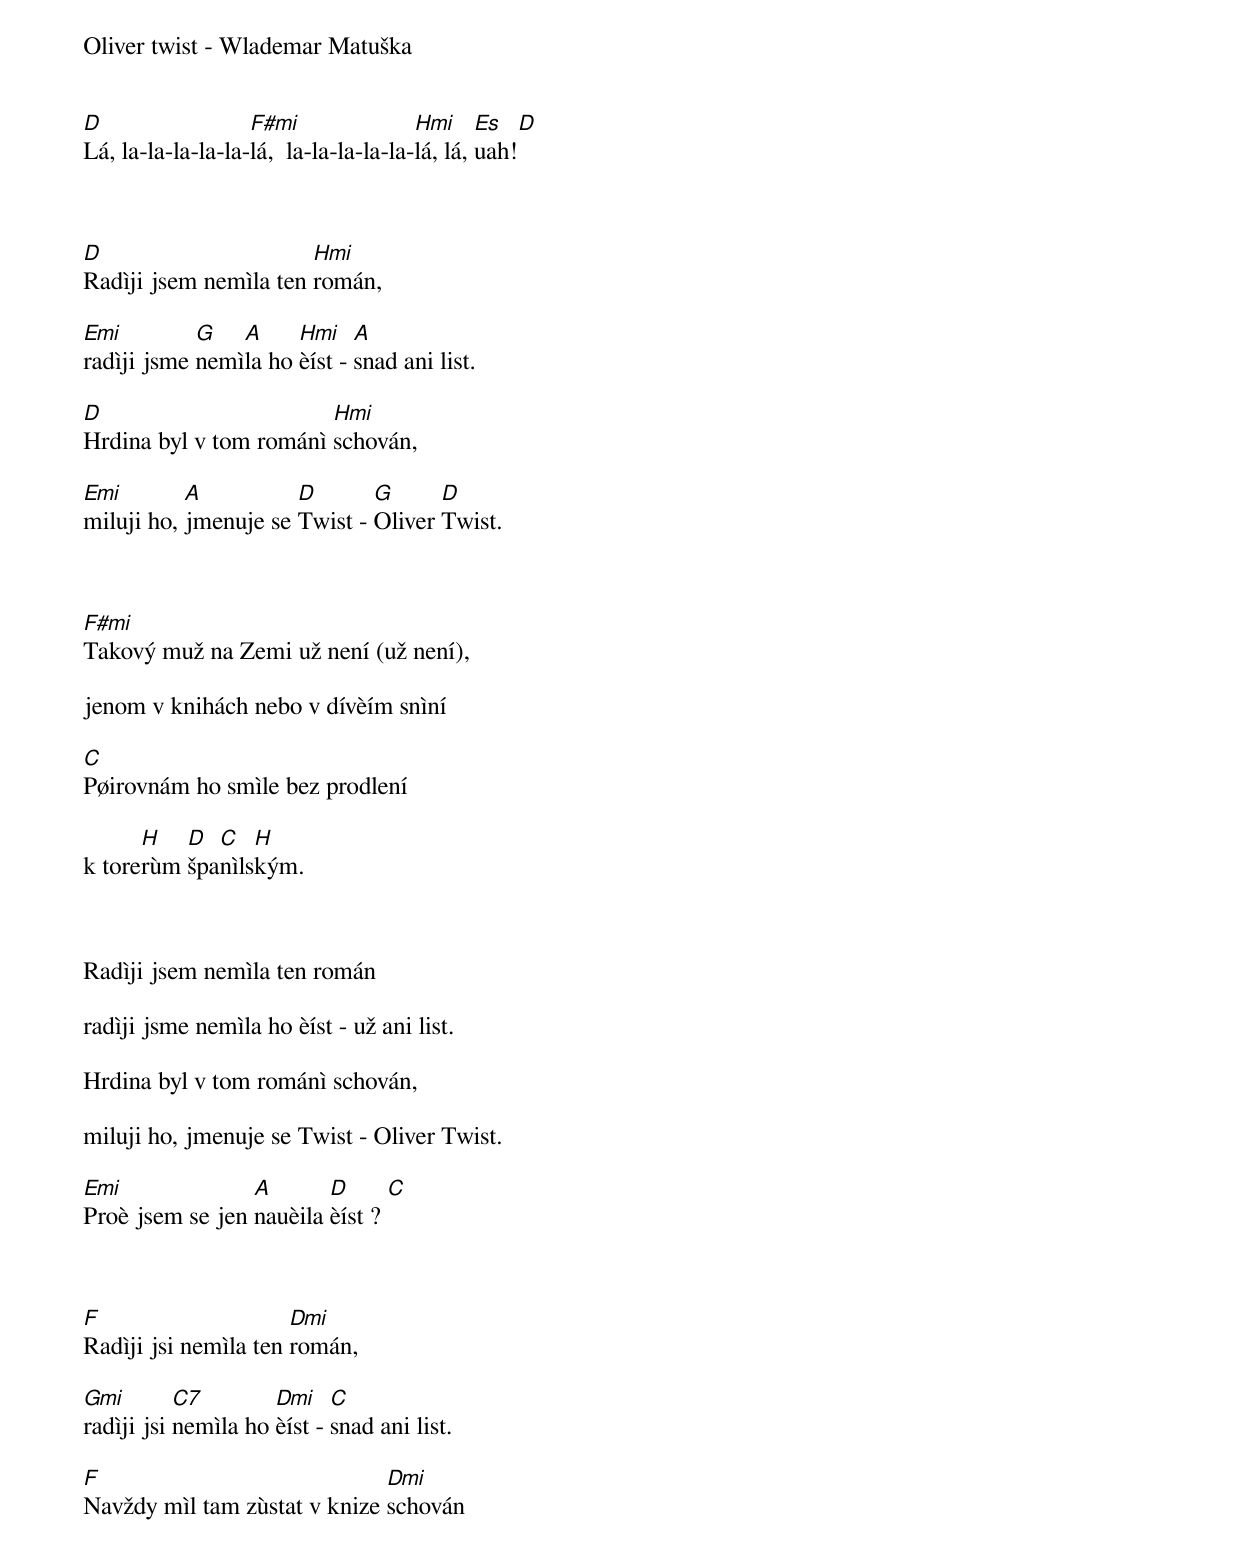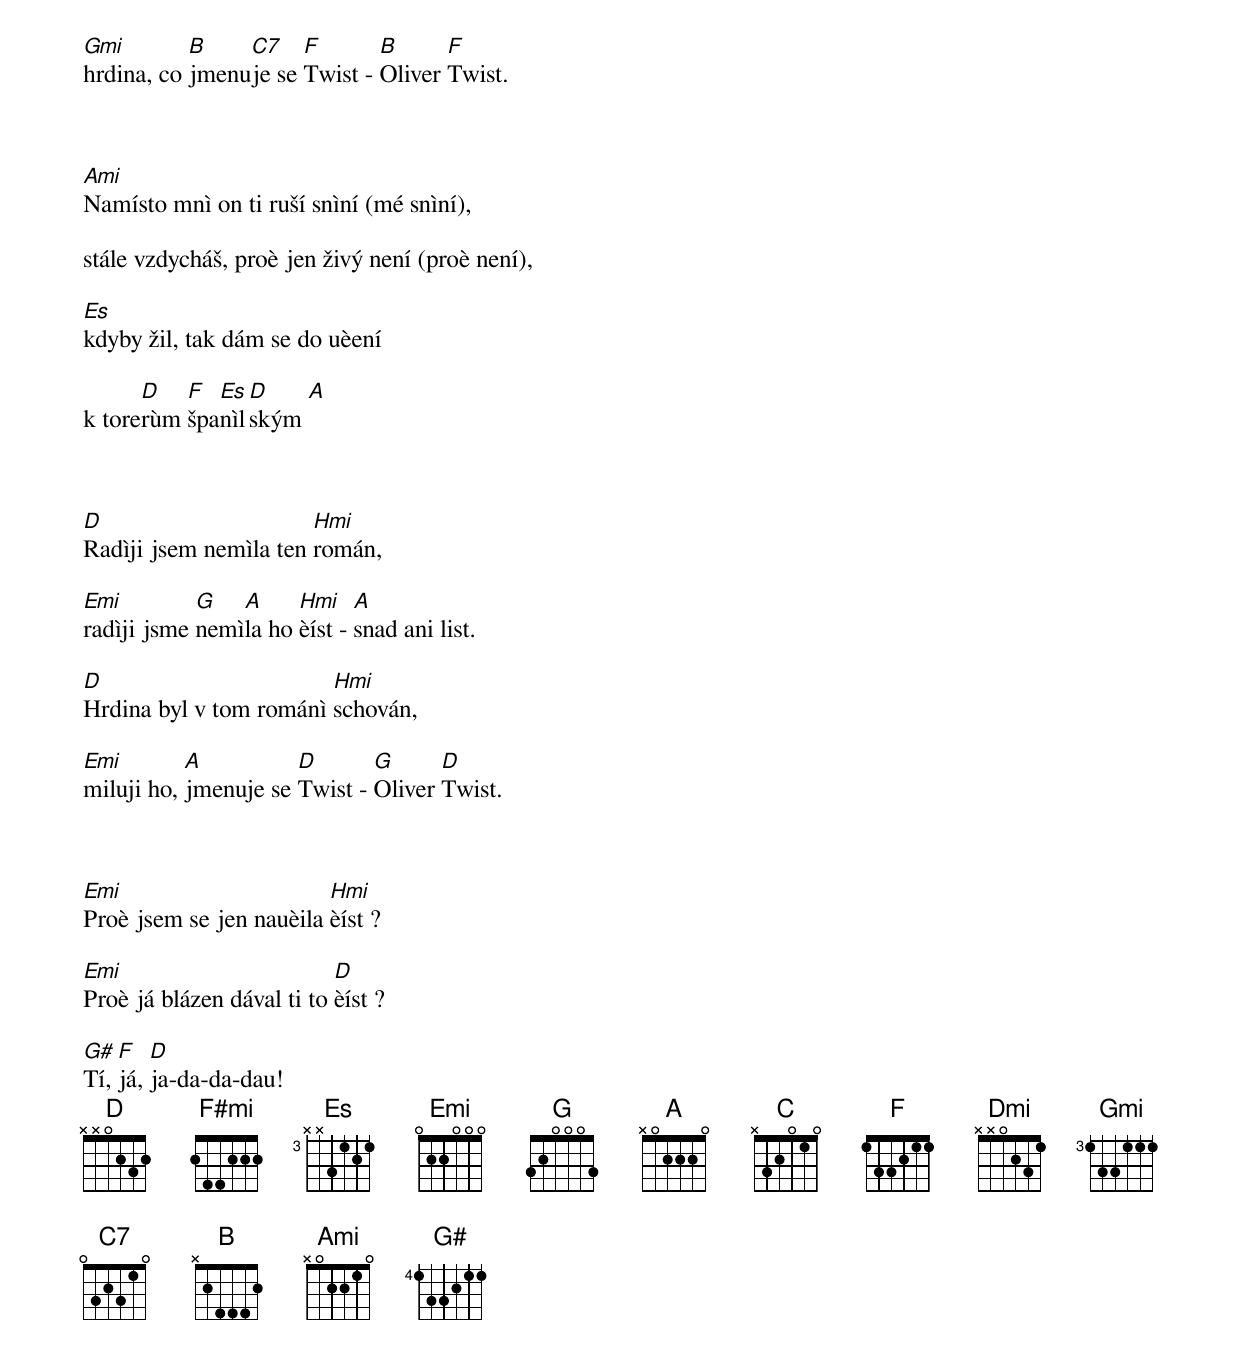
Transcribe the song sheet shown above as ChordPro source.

Oliver twist - Wlademar Matuška


[D]Lá, la-la-la-la-la-[F#mi]lá,  la-la-la-la-la-[Hmi]lá, lá, [Es]uah![D]



[D]Radìji jsem nemìla ten [Hmi]román,

[Emi]radìji jsme [G]nemì[A]la ho [Hmi]èíst - [A]snad ani list.

[D]Hrdina byl v tom románì [Hmi]schován,

[Emi]miluji ho, [A]jmenuje se [D]Twist - [G]Oliver [D]Twist.



[F#mi]Takový muž na Zemi už není (už není),

jenom v knihách nebo v dívèím snìní

[C]Pøirovnám ho smìle bez prodlení

k tore[H]rùm [D]špa[C]nìls[H]kým.



Radìji jsem nemìla ten román

radìji jsme nemìla ho èíst - už ani list.

Hrdina byl v tom románì schován,

miluji ho, jmenuje se Twist - Oliver Twist.

[Emi]Proè jsem se jen [A]nauèila [D]èíst ? [C]



[F]Radìji jsi nemìla ten [Dmi]román,

[Gmi]radìji jsi [C7]nemìla ho [Dmi]èíst - [C]snad ani list.

[F]Navždy mìl tam zùstat v knize [Dmi]schován

[Gmi]hrdina, co [B]jmenu[C7]je se [F]Twist - [B]Oliver [F]Twist.



[Ami]Namísto mnì on ti ruší snìní (mé snìní),

stále vzdycháš, proè jen živý není (proè není),

[Es]kdyby žil, tak dám se do uèení

k tore[D]rùm [F]špa[Es]nìl[D]ským [A]



[D]Radìji jsem nemìla ten [Hmi]román,

[Emi]radìji jsme [G]nemì[A]la ho [Hmi]èíst - [A]snad ani list.

[D]Hrdina byl v tom románì [Hmi]schován,

[Emi]miluji ho, [A]jmenuje se [D]Twist - [G]Oliver [D]Twist.



[Emi]Proè jsem se jen nauèila [Hmi]èíst ?

[Emi]Proè já blázen dával ti to [D]èíst ?

[G#]Tí, [F]já, [D]ja-da-da-dau!
